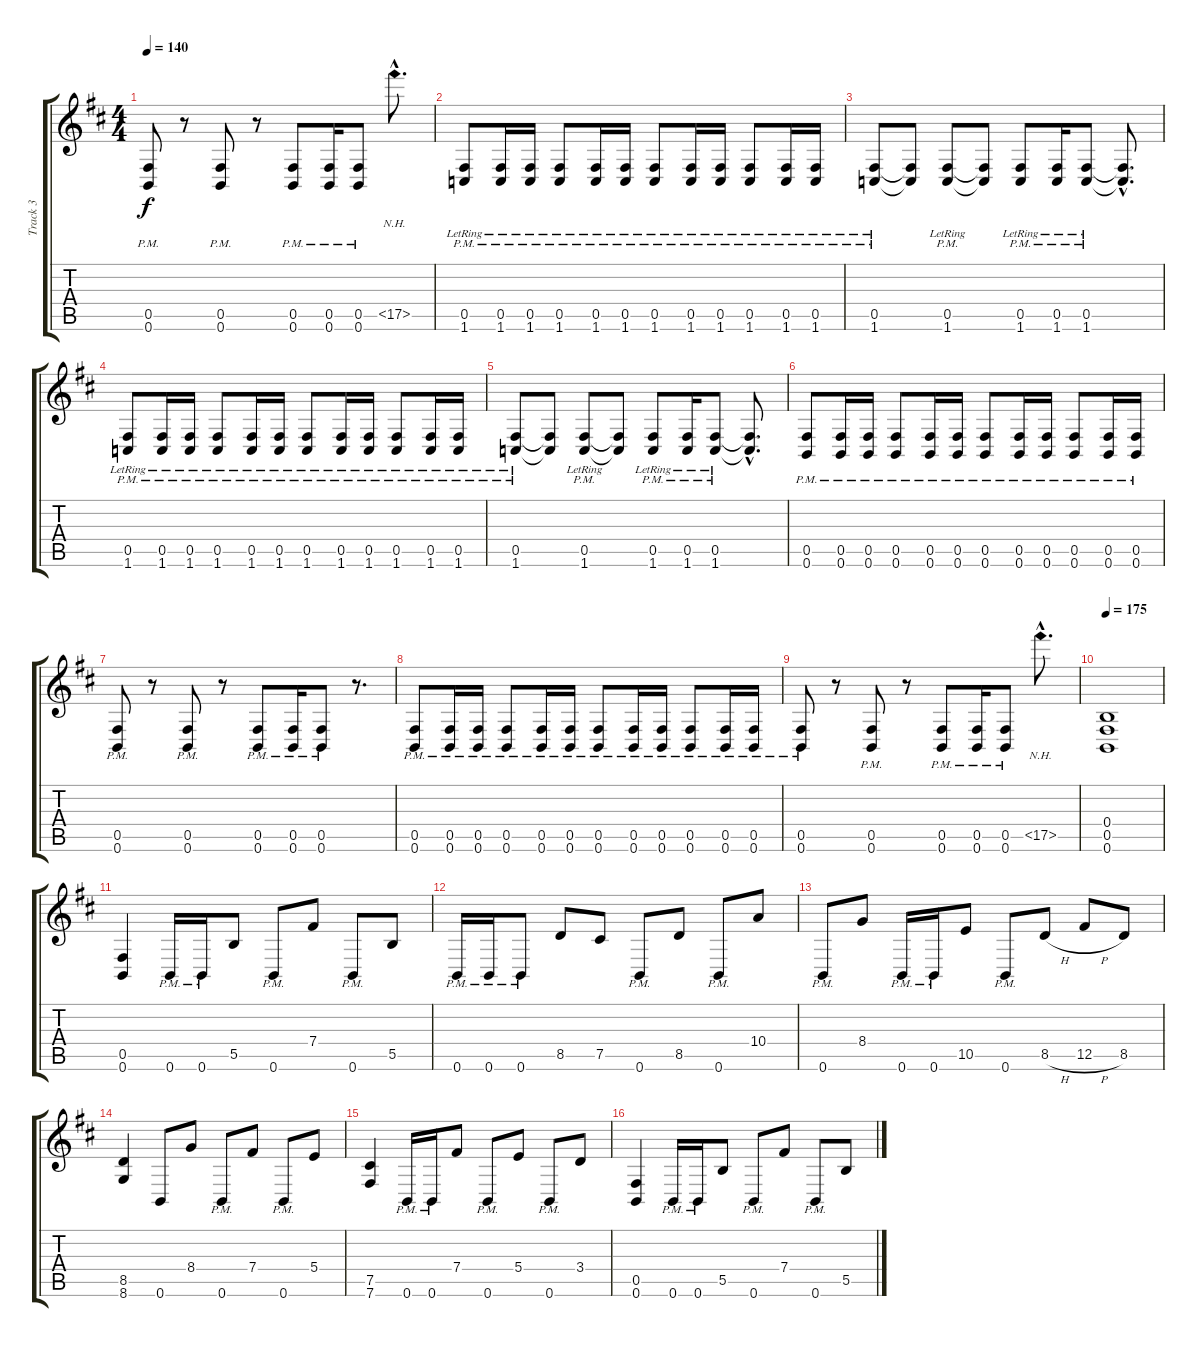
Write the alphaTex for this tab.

\track ("Track 3" "Track 3") {instrument distortionguitar}
\staff {score tabs}
\tuning (Db4 Ab3 E3 B2 Gb2 B1) {hide}
\ts (4 4)
\tempo 140
\clef g2
\ks bminor
(0.5{pm} 0.6{pm}).8{dy f} r.8 (0.5{pm} 0.6{pm}).8 r.8 (0.5{pm} 0.6{pm}).8 (0.5{pm} 0.6{pm}).16 (0.5{pm} 0.6{pm}).8 17.5{nh hac}.8{d} |
(0.5{pm lr} 1.6{pm lr}).8 (0.5{pm lr} 1.6{pm lr}).16 (0.5{pm lr} 1.6{pm lr}).16 (0.5{pm lr} 1.6{pm lr}).8 (0.5{pm lr} 1.6{pm lr}).16 (0.5{pm lr} 1.6{pm lr}).16 (0.5{pm lr} 1.6{pm lr}).8 (0.5{pm lr} 1.6{pm lr}).16 (0.5{pm lr} 1.6{pm lr}).16 (0.5{pm lr} 1.6{pm lr}).8 (0.5{pm lr} 1.6{pm lr}).16 (0.5{pm lr} 1.6{pm lr}).16 |
(0.5{pm lr} 1.6{pm lr}).8 (0.5{t} 1.6{t}).8 (0.5{pm lr} 1.6{pm lr}).8 (0.5{t} 1.6{t}).8 (0.5{pm lr} 1.6{pm lr}).8 (0.5{pm lr} 1.6{pm lr}).16 (0.5{pm lr} 1.6{pm lr}).8 (0.5{hac t} 1.6{hac t}).8{d} |
(0.5{pm lr} 1.6{pm lr}).8 (0.5{pm lr} 1.6{pm lr}).16 (0.5{pm lr} 1.6{pm lr}).16 (0.5{pm lr} 1.6{pm lr}).8 (0.5{pm lr} 1.6{pm lr}).16 (0.5{pm lr} 1.6{pm lr}).16 (0.5{pm lr} 1.6{pm lr}).8 (0.5{pm lr} 1.6{pm lr}).16 (0.5{pm lr} 1.6{pm lr}).16 (0.5{pm lr} 1.6{pm lr}).8 (0.5{pm lr} 1.6{pm lr}).16 (0.5{pm lr} 1.6{pm lr}).16 |
(0.5{pm lr} 1.6{pm lr}).8 (0.5{t} 1.6{t}).8 (0.5{pm lr} 1.6{pm lr}).8 (0.5{t} 1.6{t}).8 (0.5{pm lr} 1.6{pm lr}).8 (0.5{pm lr} 1.6{pm lr}).16 (0.5{pm lr} 1.6{pm lr}).8 (0.5{hac t} 1.6{hac t}).8{d} |
(0.5{pm} 0.6{pm}).8 (0.5{pm} 0.6{pm}).16 (0.5{pm} 0.6{pm}).16 (0.5{pm} 0.6{pm}).8 (0.5{pm} 0.6{pm}).16 (0.5{pm} 0.6{pm}).16 (0.5{pm} 0.6{pm}).8 (0.5{pm} 0.6{pm}).16 (0.5{pm} 0.6{pm}).16 (0.5{pm} 0.6{pm}).8 (0.5{pm} 0.6{pm}).16 (0.5{pm} 0.6{pm}).16 |
(0.5{pm} 0.6{pm}).8 r.8 (0.5{pm} 0.6{pm}).8 r.8 (0.5{pm} 0.6{pm}).8 (0.5{pm} 0.6{pm}).16 (0.5{pm} 0.6{pm}).8 r.8{d} |
(0.5{pm} 0.6{pm}).8 (0.5{pm} 0.6{pm}).16 (0.5{pm} 0.6{pm}).16 (0.5{pm} 0.6{pm}).8 (0.5{pm} 0.6{pm}).16 (0.5{pm} 0.6{pm}).16 (0.5{pm} 0.6{pm}).8 (0.5{pm} 0.6{pm}).16 (0.5{pm} 0.6{pm}).16 (0.5{pm} 0.6{pm}).8 (0.5{pm} 0.6{pm}).16 (0.5{pm} 0.6{pm}).16 |
(0.5{pm} 0.6{pm}).8 r.8 (0.5{pm} 0.6{pm}).8 r.8 (0.5{pm} 0.6{pm}).8 (0.5{pm} 0.6{pm}).16 (0.5{pm} 0.6{pm}).8 17.5{nh hac}.8{d} |
\tempo 175
(0.4 0.5 0.6).1 |
(0.5 0.6).4 0.6{pm}.16 0.6{pm}.16 5.5.8 0.6{pm}.8 7.4.8 0.6{pm}.8 5.5.8 |
0.6{pm}.16 0.6{pm}.16 0.6{pm}.8 8.5.8 7.5.8 0.6{pm}.8 8.5.8 0.6{pm}.8 10.4.8 |
0.6{pm}.8 8.4.8 0.6{pm}.16 0.6{pm}.16 10.5.8 0.6{pm}.8 8.5{h}.8 12.5{h}.8 8.5.8 |
(8.5 8.6).4 0.6.8 8.4.8 0.6{pm}.8 7.4.8 0.6{pm}.8 5.4.8 |
(7.5 7.6).4 0.6{pm}.16 0.6{pm}.16 7.4.8 0.6{pm}.8 5.4.8 0.6{pm}.8 3.4.8 |
(0.5 0.6).4 0.6{pm}.16 0.6{pm}.16 5.5.8 0.6{pm}.8 7.4.8 0.6{pm}.8 5.5.8
